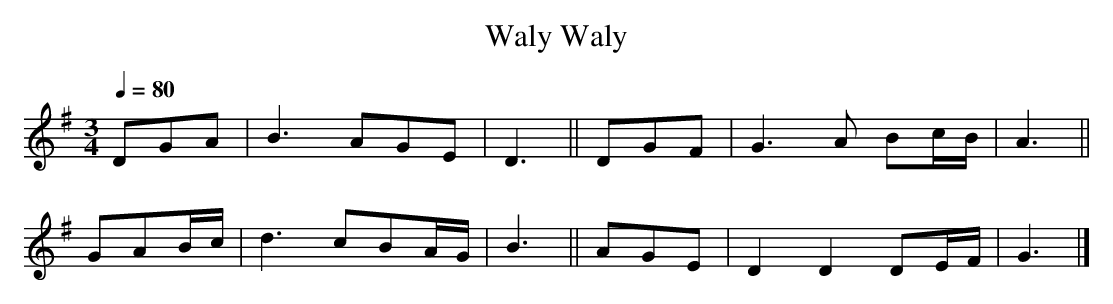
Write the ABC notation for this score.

X:1
T:Waly Waly
M:3/4
L:1/8
Q:1/4=80
K:G
DGA   |B3 AGE   |D3||DGF|G3 A Bc/B/|A3||
GAB/c/|d3 cBA/G/|B3||AGE|D2D2 DE/F/|G3|]
